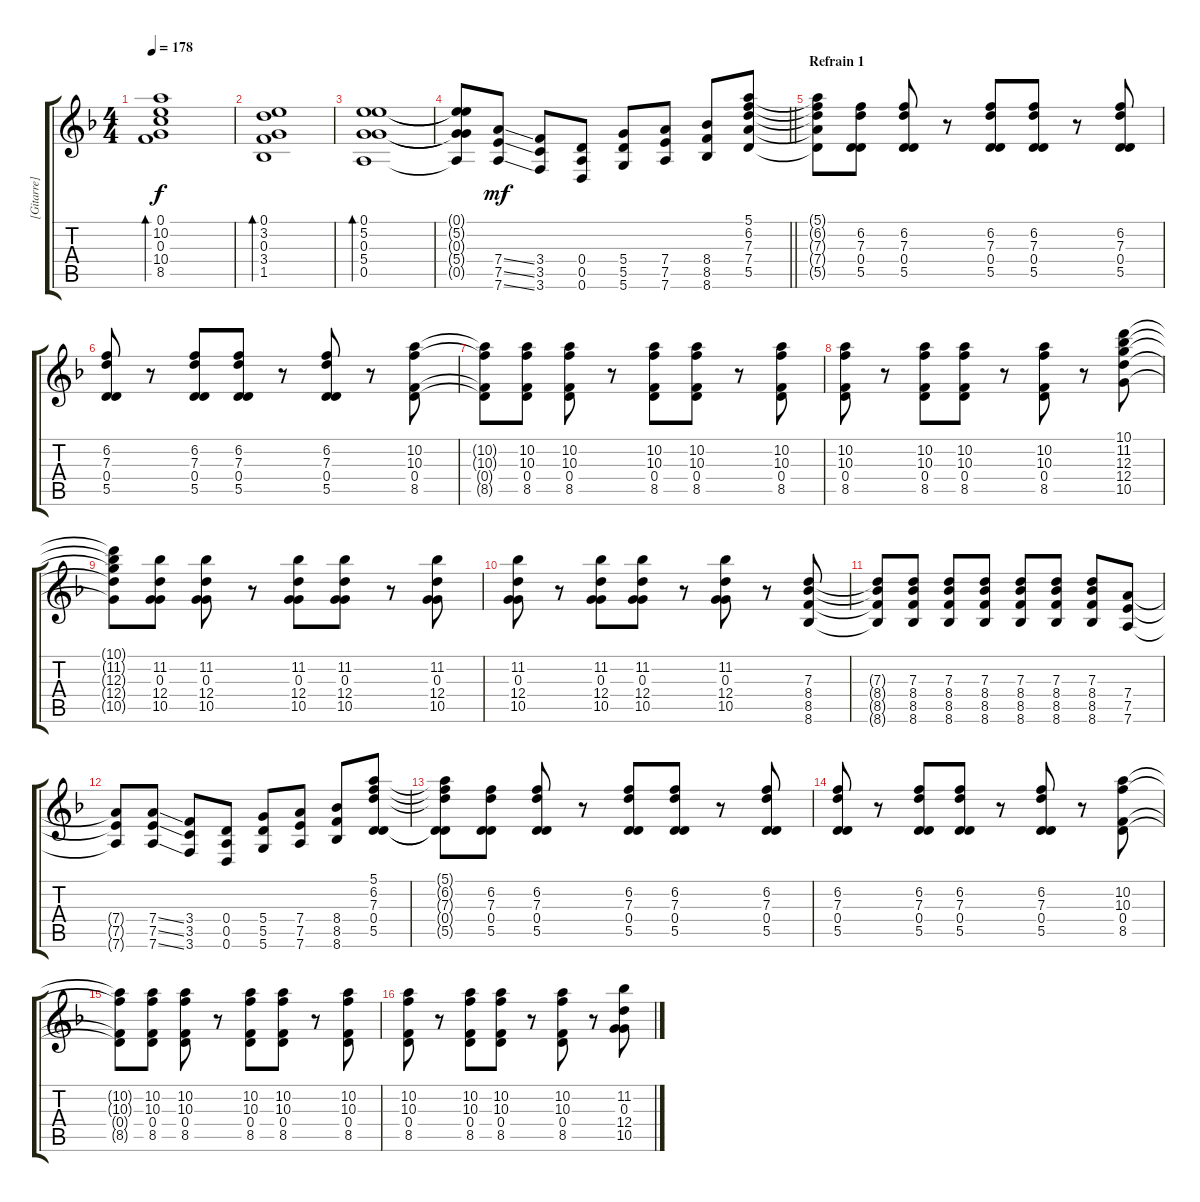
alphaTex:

\track ("[Gitarre]" "[Gitarre]") {instrument distortionguitar}
\staff {score tabs}
\tuning (E4 B3 G3 D3 A2 D2) {hide}
\ts (4 4)
\tempo 178
\clef g2
\ks dminor
(0.1 10.2 0.3 10.4 8.5).1{bd 120 dy f} |
(0.1 3.2 0.3 3.4 1.5).1{bd 120} |
(0.1 5.2 0.3 5.4 0.5).1{bd 120} |
\barLineRight lightlight
(0.1{t} 5.2{t} 0.3{t} 5.4{t} 0.5{t}).8 (7.4{ss} 7.5{ss} 7.6{ss}).8{dy mf balance 5 instrument overdrivenguitar} (3.4 3.5 3.6).8 (0.4 0.5 0.6).8 (5.4 5.5 5.6).8 (7.4 7.5 7.6).8 (8.4 8.5 8.6).8 (5.1 6.2 7.3 7.4 5.5).8 |
\section ("" "Refrain 1")
(5.1{t} 6.2{t} 7.3{t} 7.4{t} 5.5{t}).8 (6.2 7.3 0.4 5.5).8 (6.2 7.3 0.4 5.5).8 r.8 (6.2 7.3 0.4 5.5).8 (6.2 7.3 0.4 5.5).8 r.8 (6.2 7.3 0.4 5.5).8 |
(6.2 7.3 0.4 5.5).8 r.8 (6.2 7.3 0.4 5.5).8 (6.2 7.3 0.4 5.5).8 r.8 (6.2 7.3 0.4 5.5).8 r.8 (10.2 10.3 0.4 8.5).8 |
(10.2{t} 10.3{t} 0.4{t} 8.5{t}).8 (10.2 10.3 0.4 8.5).8 (10.2 10.3 0.4 8.5).8 r.8 (10.2 10.3 0.4 8.5).8 (10.2 10.3 0.4 8.5).8 r.8 (10.2 10.3 0.4 8.5).8 |
(10.2 10.3 0.4 8.5).8 r.8 (10.2 10.3 0.4 8.5).8 (10.2 10.3 0.4 8.5).8 r.8 (10.2 10.3 0.4 8.5).8 r.8 (10.1 11.2 12.3 12.4 10.5).8 |
(10.1{t} 11.2{t} 12.3{t} 12.4{t} 10.5{t}).8 (11.2 0.3 12.4 10.5).8 (11.2 0.3 12.4 10.5).8 r.8 (11.2 0.3 12.4 10.5).8 (11.2 0.3 12.4 10.5).8 r.8 (11.2 0.3 12.4 10.5).8 |
(11.2 0.3 12.4 10.5).8 r.8 (11.2 0.3 12.4 10.5).8 (11.2 0.3 12.4 10.5).8 r.8 (11.2 0.3 12.4 10.5).8 r.8 (7.3 8.4 8.5 8.6).8 |
(7.3{t} 8.4{t} 8.5{t} 8.6{t}).8 (7.3 8.4 8.5 8.6).8 (7.3 8.4 8.5 8.6).8 (7.3 8.4 8.5 8.6).8 (7.3 8.4 8.5 8.6).8 (7.3 8.4 8.5 8.6).8 (7.3 8.4 8.5 8.6).8 (7.4 7.5 7.6).8 |
(7.4{t} 7.5{t} 7.6{t}).8 (7.4{ss} 7.5{ss} 7.6{ss}).8 (3.4 3.5 3.6).8 (0.4 0.5 0.6).8 (5.4 5.5 5.6).8 (7.4 7.5 7.6).8 (8.4 8.5 8.6).8 (5.1 6.2 7.3 0.4 5.5).8 |
(5.1{t} 6.2{t} 7.3{t} 0.4{t} 5.5{t}).8 (6.2 7.3 0.4 5.5).8 (6.2 7.3 0.4 5.5).8 r.8 (6.2 7.3 0.4 5.5).8 (6.2 7.3 0.4 5.5).8 r.8 (6.2 7.3 0.4 5.5).8 |
(6.2 7.3 0.4 5.5).8 r.8 (6.2 7.3 0.4 5.5).8 (6.2 7.3 0.4 5.5).8 r.8 (6.2 7.3 0.4 5.5).8 r.8 (10.2 10.3 0.4 8.5).8 |
(10.2{t} 10.3{t} 0.4{t} 8.5{t}).8 (10.2 10.3 0.4 8.5).8 (10.2 10.3 0.4 8.5).8 r.8 (10.2 10.3 0.4 8.5).8 (10.2 10.3 0.4 8.5).8 r.8 (10.2 10.3 0.4 8.5).8 |
(10.2 10.3 0.4 8.5).8 r.8 (10.2 10.3 0.4 8.5).8 (10.2 10.3 0.4 8.5).8 r.8 (10.2 10.3 0.4 8.5).8 r.8 (11.2 0.3 12.4 10.5).8
